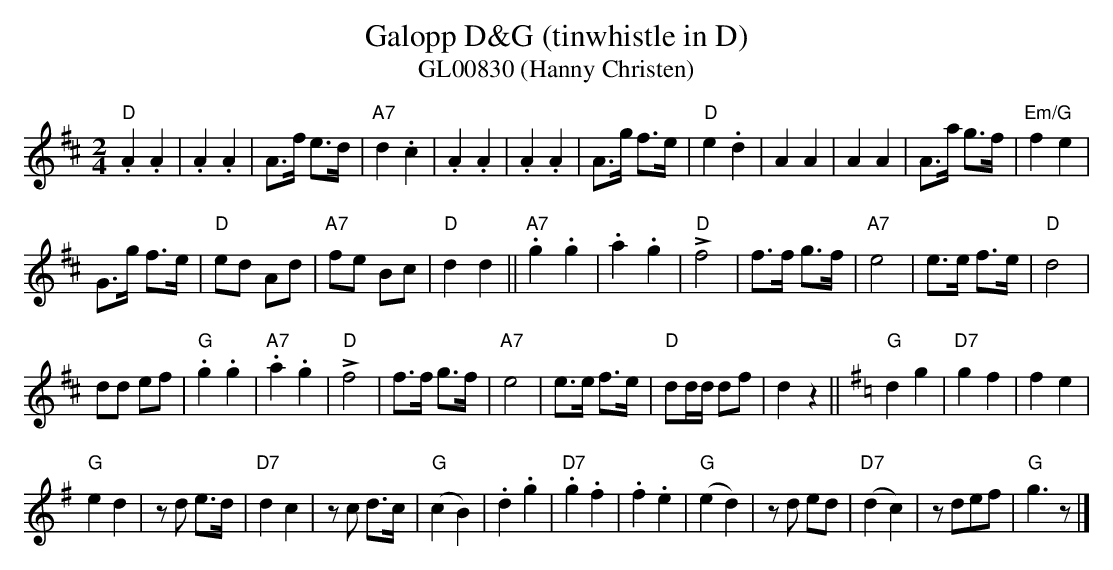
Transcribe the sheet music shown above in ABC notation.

X:1
T:Galopp D&G (tinwhistle in D)
T:GL00830 (Hanny Christen)
M:2/4
L:1/8
K:D%%MIDI gchordon
"D".A2.A2 | .A2 .A2 | A>f e>d | "A7"d2.c2 | .A2.A2 | .A2 .A2 | A>g f>e | \
"D"e2.d2 | A2A2 | A2A2 | A>a g>f | "Em/G"f2e2 |
G>g f>e | "D"ed Ad | \
"A7"fe Bc | "D"d2d2 || "A7".g2.g2 | .a2.g2 | "D"!>!f4 | f>f g>f | "A7"e4 | \
e>e f>e | "D"d4 |
dd ef | "G".g2.g2 | "A7".a2.g2 | "D"!>!f4 | f>f g>f | \
"A7"e4 | e>e f>e | "D"dd/2d/2 df | d2z2 || [K:G] "G"d2g2 | "D7"g2f2 | f2e2 |
"G"e2d2 | zd e>d | "D7"d2c2 | zc d>c | "G"(c2B2) | .d2.g2 | "D7".g2.f2 | \
.f2.e2 | "G"(e2d2) | zd ed | "D7"(d2c2) | zdef | "G"g3z |]
